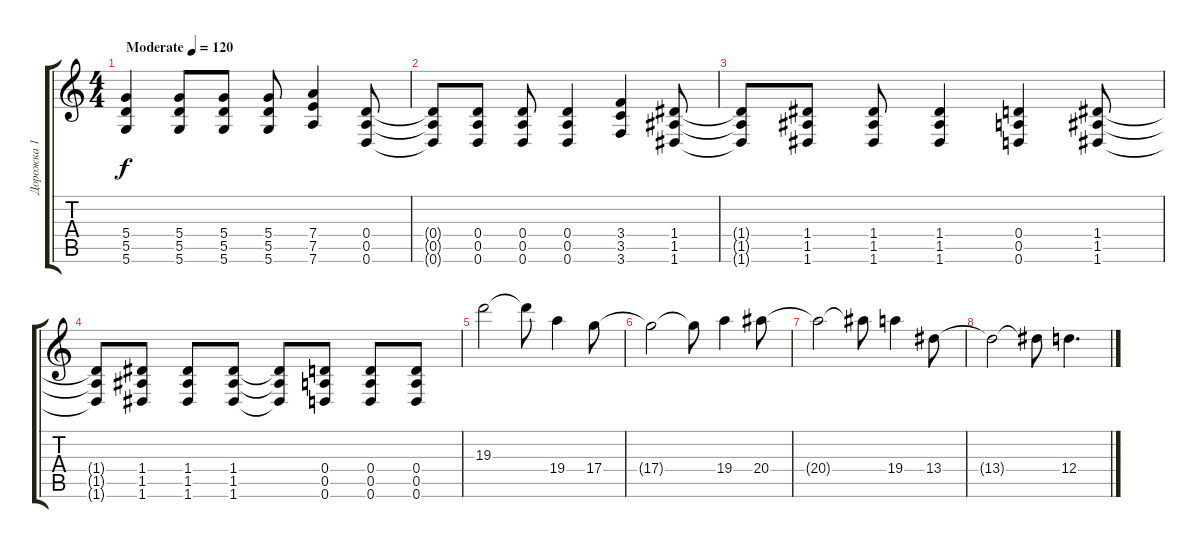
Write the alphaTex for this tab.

\track ("Дорожка 1" "Дорожка 1") {instrument distortionguitar}
\staff {score tabs}
\tuning (E4 B3 G3 D3 A2 D2) {hide}
\ts (4 4)
\tempo (120 "Moderate")
\clef g2
\ks c
(5.4 5.5 5.6).4{dy f instrument distortionguitar} (5.4 5.5 5.6).8 (5.4 5.5 5.6).8 (5.4 5.5 5.6).8 (7.4 7.5 7.6).4 (0.4 0.5 0.6).8 |
(0.4{t} 0.5{t} 0.6{t}).8 (0.4 0.5 0.6).8 (0.4 0.5 0.6).8 (0.4 0.5 0.6).4 (3.4 3.5 3.6).4 (1.4 1.5 1.6).8 |
(1.4{t} 1.5{t} 1.6{t}).8 (1.4 1.5 1.6).8 (1.4 1.5 1.6).8 (1.4 1.5 1.6).4 (0.4 0.5 0.6).4 (1.4 1.5 1.6).8 |
(1.4{t} 1.5{t} 1.6{t}).8 (1.4 1.5 1.6).8 (1.4 1.5 1.6).8 (1.4 1.5 1.6).8 (1.4{t} 1.5{t} 1.6{t}).8 (0.4 0.5 0.6).8 (0.4 0.5 0.6).8 (0.4 0.5 0.6).8 |
19.3.2 19.3{t}.8 19.4.4 17.4.8 |
17.4{t}.2 17.4{t}.8 19.4.4 20.4.8 |
20.4{t}.2 20.4{t}.8 19.4.4 13.4.8 |
13.4{t}.2 13.4{t}.8 12.4.4{d}
